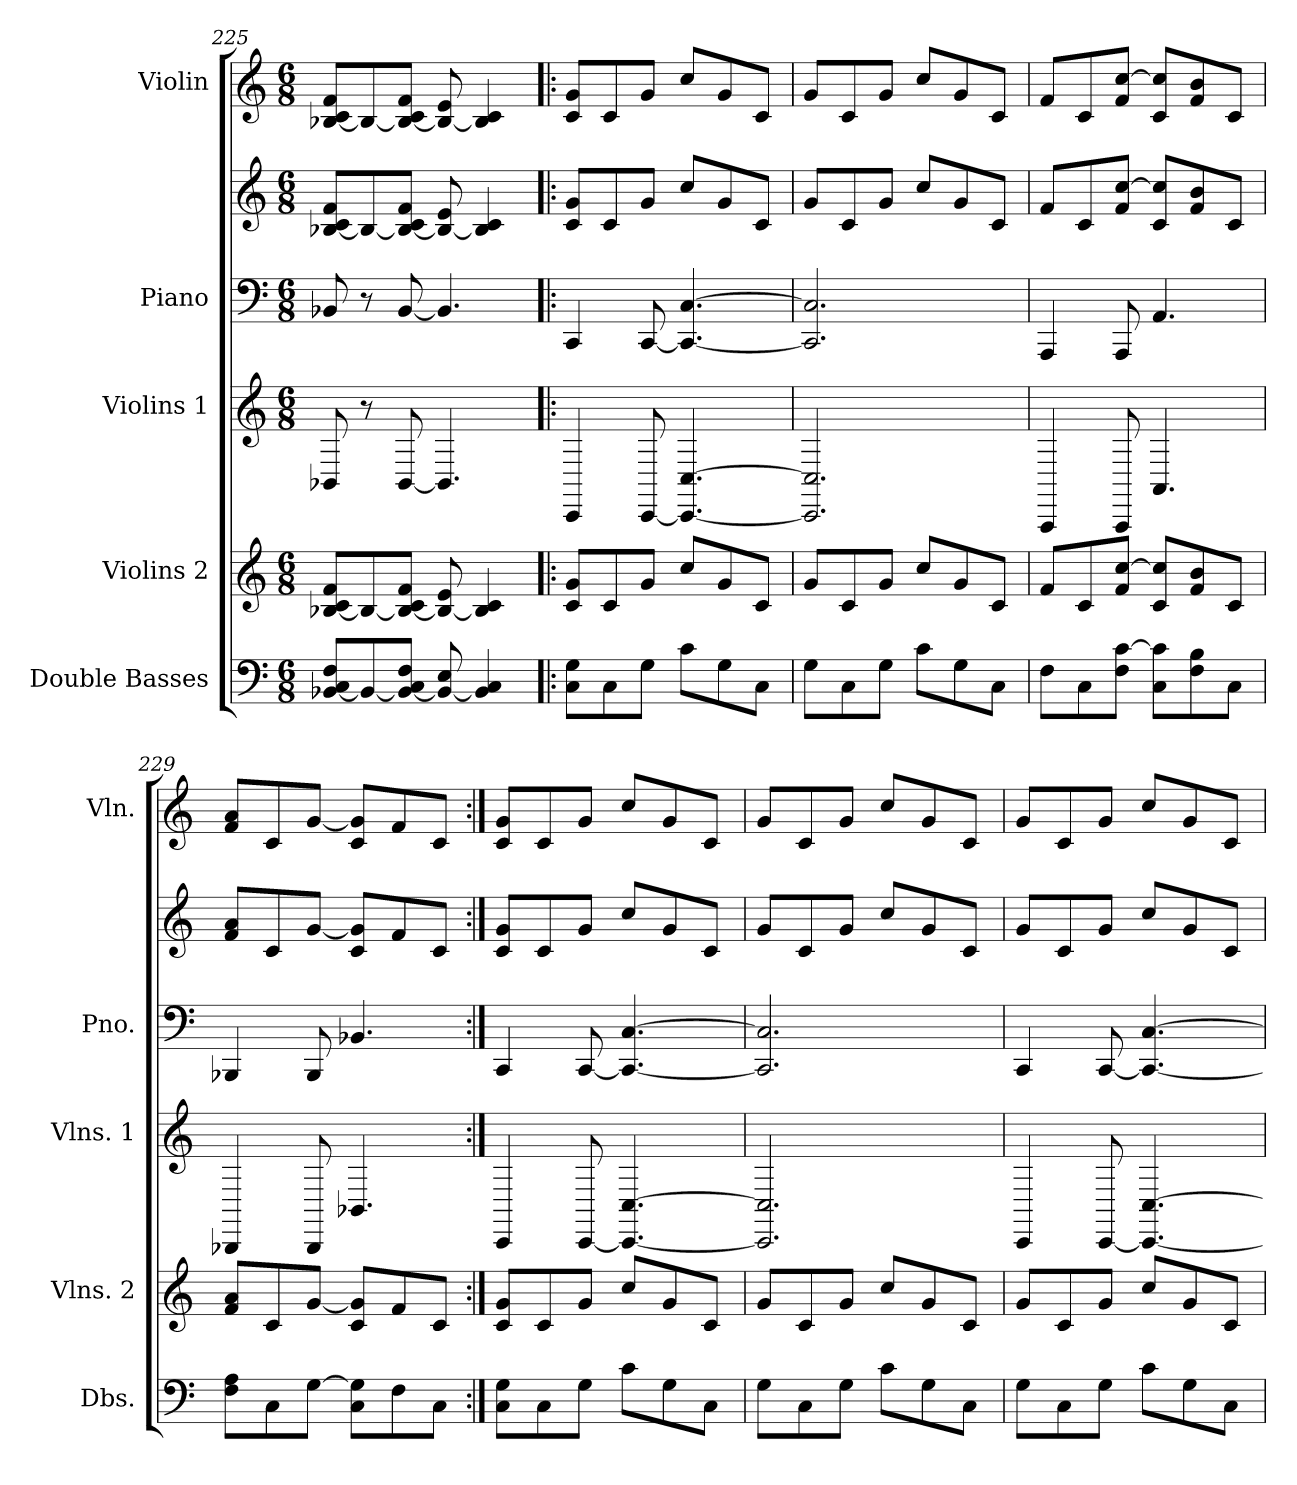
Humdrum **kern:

**kern	**kern	**kern	**kern	**kern	**kern
*part5	*part4	*part3	*part2	*part2	*part1
*staff6	*staff5	*staff4	*staff3	*staff2	*staff1
*I"Double Basses	*I"Violins 2	*I"Violins 1	*I"Piano	*	*I"Violin
*I'Dbs.	*I'Vlns. 2	*I'Vlns. 1	*I'Pno.	*	*I'Vln.
!!LO:PB:g=z
*clefF4	*clefG2	*clefG2	*clefF4	*clefG2	*clefG2
*k[]	*k[]	*k[]	*k[]	*k[]	*k[]
*C:	*C:	*C:	*C:	*C:	*C:
*M6/8	*M6/8	*M6/8	*M6/8	*M6/8	*M6/8
=225	=225	=225	=225	=225	=225
[8BB-X/ 8C/ 8F/L	[8B-X/ 8c/ 8f/L	8BB-X/	8BB-X/	[8B-X/ 8c/ 8f/L	[8B-X/ 8c/ 8f/L
8BB-/_	8B-/_	8r	8r	8B-/_	8B-/_
8BB-/_ 8C/ 8F/J	8B-/_ 8c/ 8f/J	[8BB-/	[8BB-/	8B-/_ 8c/ 8f/J	8B-/_ 8c/ 8f/J
8BB-/_ 8E/	8B-/_ 8e/	4.BB-/]	4.BB-/]	8B-/_ 8e/	8B-/_ 8e/
4BB-/] 4C/	4B-/] 4c/	.	.	4B-/] 4c/	4B-/] 4c/
=226!|:	=226!|:	=226!|:	=226!|:	=226!|:	=226!|:
8C\ 8G\L	8c/ 8g/L	4CC/	4CC/	8c/ 8g/L	8c/ 8g/L
8C\	8c/	.	.	8c/	8c/
8G\J	8g/J	[8CC/	[8CC/	8g/J	8g/J
8c\L	8cc/L	4.CC/_ [4.C/	4.CC/_ [4.C/	8cc/L	8cc/L
8G\	8g/	.	.	8g/	8g/
8C\J	8c/J	.	.	8c/J	8c/J
!!LO:PB:g=z
=227	=227	=227	=227	=227	=227
8G\L	8g/L	2.CC/] 2.C/]	2.CC/] 2.C/]	8g/L	8g/L
8C\	8c/	.	.	8c/	8c/
8G\J	8g/J	.	.	8g/J	8g/J
8c\L	8cc/L	.	.	8cc/L	8cc/L
8G\	8g/	.	.	8g/	8g/
8C\J	8c/J	.	.	8c/J	8c/J
=228	=228	=228	=228	=228	=228
8F\L	8f/L	4AAA/	4AAA/	8f/L	8f/L
8C\	8c/	.	.	8c/	8c/
8F\ [8c\J	8f/ [8cc/J	8AAA/	8AAA/	8f/ [8cc/J	8f/ [8cc/J
8C\ 8c\]L	8c/ 8cc/]L	4.AA/	4.AA/	8c/ 8cc/]L	8c/ 8cc/]L
8F\ 8B\	8f/ 8b/	.	.	8f/ 8b/	8f/ 8b/
8C\J	8c/J	.	.	8c/J	8c/J
=229	=229	=229	=229	=229	=229
8F\ 8A\L	8f/ 8a/L	4BBB-X/	4BBB-X/	8f/ 8a/L	8f/ 8a/L
8C\	8c/	.	.	8c/	8c/
[8G\J	[8g/J	8BBB-/	8BBB-/	[8g/J	[8g/J
8C\ 8G\]L	8c/ 8g/]L	4.BB-X/	4.BB-X/	8c/ 8g/]L	8c/ 8g/]L
8F\	8f/	.	.	8f/	8f/
8C\J	8c/J	.	.	8c/J	8c/J
=230:|!	=230:|!	=230:|!	=230:|!	=230:|!	=230:|!
8C\ 8G\L	8c/ 8g/L	4CC/	4CC/	8c/ 8g/L	8c/ 8g/L
8C\	8c/	.	.	8c/	8c/
8G\J	8g/J	[8CC/	[8CC/	8g/J	8g/J
8c\L	8cc/L	4.CC/_ [4.C/	4.CC/_ [4.C/	8cc/L	8cc/L
8G\	8g/	.	.	8g/	8g/
8C\J	8c/J	.	.	8c/J	8c/J
=231	=231	=231	=231	=231	=231
8G\L	8g/L	2.CC/] 2.C/]	2.CC/] 2.C/]	8g/L	8g/L
8C\	8c/	.	.	8c/	8c/
8G\J	8g/J	.	.	8g/J	8g/J
8c\L	8cc/L	.	.	8cc/L	8cc/L
8G\	8g/	.	.	8g/	8g/
8C\J	8c/J	.	.	8c/J	8c/J
!!LO:PB:g=z
=232	=232	=232	=232	=232	=232
8G\L	8g/L	4CC/	4CC/	8g/L	8g/L
8C\	8c/	.	.	8c/	8c/
8G\J	8g/J	[8CC/	[8CC/	8g/J	8g/J
8c\L	8cc/L	4.CC/_ [4.C/	4.CC/_ [4.C/	8cc/L	8cc/L
8G\	8g/	.	.	8g/	8g/
8C\J	8c/J	.	.	8c/J	8c/J
=	=	=	=	=	=
*-	*-	*-	*-	*-	*-
